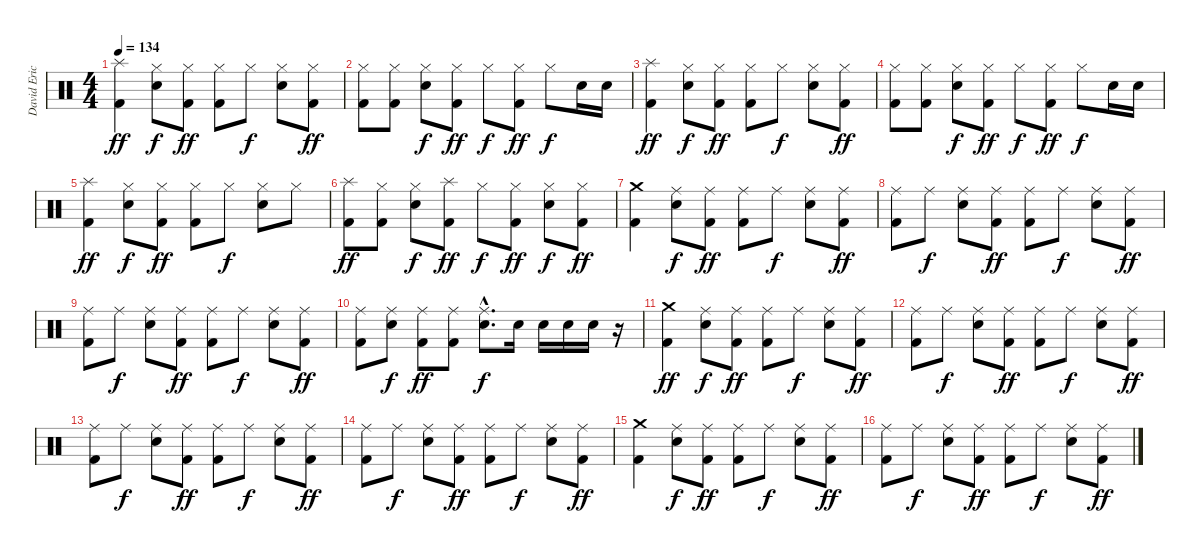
\track ("David Eric Grohl" "David Eric") {instrument percussion}
\staff {score}
\articulation defaults
\ts (4 4)
\tempo 134
\clef neutral
\ks c
("Splash (hit)" "Kick (hit) 2").4{dy ff} ("Hi-Hat (closed)" "Electric Snare (hit)").8{dy f} ("Hi-Hat (closed)" "Kick (hit) 2").8{dy ff} ("Hi-Hat (closed)" "Kick (hit) 2").8 "Hi-Hat (closed)".8{dy f} ("Hi-Hat (closed)" "Electric Snare (hit)").8 ("Hi-Hat (closed)" "Kick (hit) 2").8{dy ff} |
("Hi-Hat (closed)" "Kick (hit) 2").8 ("Hi-Hat (closed)" "Kick (hit) 2").8 ("Hi-Hat (closed)" "Electric Snare (hit)").8{dy f} ("Hi-Hat (closed)" "Kick (hit) 2").8{dy ff} "Hi-Hat (closed)".8{dy f} ("Hi-Hat (closed)" "Kick (hit) 2").8{dy ff} "Hi-Hat (closed)".8{dy f} "Electric Snare (hit)".16 "Electric Snare (hit)".16 |
("Splash (hit)" "Kick (hit) 2").4{dy ff} ("Hi-Hat (closed)" "Electric Snare (hit)").8{dy f} ("Hi-Hat (closed)" "Kick (hit) 2").8{dy ff} ("Hi-Hat (closed)" "Kick (hit) 2").8 "Hi-Hat (closed)".8{dy f} ("Hi-Hat (closed)" "Electric Snare (hit)").8 ("Hi-Hat (closed)" "Kick (hit) 2").8{dy ff} |
("Hi-Hat (closed)" "Kick (hit) 2").8 ("Hi-Hat (closed)" "Kick (hit) 2").8 ("Hi-Hat (closed)" "Electric Snare (hit)").8{dy f} ("Hi-Hat (closed)" "Kick (hit) 2").8{dy ff} "Hi-Hat (closed)".8{dy f} ("Hi-Hat (closed)" "Kick (hit) 2").8{dy ff} "Hi-Hat (closed)".8{dy f} "Electric Snare (hit)".16 "Electric Snare (hit)".16 |
("Splash (hit)" "Kick (hit) 2").4{dy ff} ("Hi-Hat (closed)" "Electric Snare (hit)").8{dy f} ("Hi-Hat (closed)" "Kick (hit) 2").8{dy ff} ("Hi-Hat (closed)" "Kick (hit) 2").8 "Hi-Hat (closed)".8{dy f} ("Hi-Hat (closed)" "Electric Snare (hit)").8 "Hi-Hat (closed)".8 |
("Splash (hit)" "Kick (hit) 2").8{dy ff} ("Hi-Hat (closed)" "Kick (hit) 2").8 ("Hi-Hat (closed)" "Electric Snare (hit)").8{dy f} ("Splash (hit)" "Kick (hit) 2").8{dy ff} "Hi-Hat (closed)".8{dy f} ("Hi-Hat (closed)" "Kick (hit) 2").8{dy ff} ("Hi-Hat (closed)" "Electric Snare (hit)").8{dy f} ("Hi-Hat (closed)" "Kick (hit) 2").8{dy ff} |
("Crash medium (hit)" "Kick (hit) 2").4 ("Ride (middle)" "Electric Snare (hit)").8{dy f} ("Ride (middle)" "Kick (hit) 2").8{dy ff} ("Ride (middle)" "Kick (hit) 2").8 "Ride (middle)".8{dy f} ("Ride (middle)" "Electric Snare (hit)").8 ("Ride (middle)" "Kick (hit) 2").8{dy ff} |
("Ride (middle)" "Kick (hit) 2").8 "Ride (middle)".8{dy f} ("Ride (middle)" "Electric Snare (hit)").8 ("Ride (middle)" "Kick (hit) 2").8{dy ff} ("Ride (middle)" "Kick (hit) 2").8 "Ride (middle)".8{dy f} ("Ride (middle)" "Electric Snare (hit)").8 ("Ride (middle)" "Kick (hit) 2").8{dy ff} |
("Ride (middle)" "Kick (hit) 2").8 "Ride (middle)".8{dy f} ("Ride (middle)" "Electric Snare (hit)").8 ("Ride (middle)" "Kick (hit) 2").8{dy ff} ("Ride (middle)" "Kick (hit) 2").8 "Ride (middle)".8{dy f} ("Ride (middle)" "Electric Snare (hit)").8 ("Ride (middle)" "Kick (hit) 2").8{dy ff} |
("Ride (middle)" "Kick (hit) 2").8 ("Ride (middle)" "Electric Snare (hit)").8{dy f} ("Ride (middle)" "Kick (hit) 2").8{dy ff} ("Ride (middle)" "Kick (hit) 2").8 ("Ride (middle)"{hac} "Electric Snare (hit)"{hac}).8{d dy f} "Electric Snare (hit)".16 "Electric Snare (hit)".16 "Electric Snare (hit)".16 "Electric Snare (hit)".16 r.16 |
("Crash medium (hit)" "Kick (hit) 2").4{dy ff} ("Ride (middle)" "Electric Snare (hit)").8{dy f} ("Ride (middle)" "Kick (hit) 2").8{dy ff} ("Ride (middle)" "Kick (hit) 2").8 "Ride (middle)".8{dy f} ("Ride (middle)" "Electric Snare (hit)").8 ("Ride (middle)" "Kick (hit) 2").8{dy ff} |
("Ride (middle)" "Kick (hit) 2").8 "Ride (middle)".8{dy f} ("Ride (middle)" "Electric Snare (hit)").8 ("Ride (middle)" "Kick (hit) 2").8{dy ff} ("Ride (middle)" "Kick (hit) 2").8 "Ride (middle)".8{dy f} ("Ride (middle)" "Electric Snare (hit)").8 ("Ride (middle)" "Kick (hit) 2").8{dy ff} |
("Ride (middle)" "Kick (hit) 2").8 "Ride (middle)".8{dy f} ("Ride (middle)" "Electric Snare (hit)").8 ("Ride (middle)" "Kick (hit) 2").8{dy ff} ("Ride (middle)" "Kick (hit) 2").8 "Ride (middle)".8{dy f} ("Ride (middle)" "Electric Snare (hit)").8 ("Ride (middle)" "Kick (hit) 2").8{dy ff} |
("Ride (middle)" "Kick (hit) 2").8 "Ride (middle)".8{dy f} ("Ride (middle)" "Electric Snare (hit)").8 ("Ride (middle)" "Kick (hit) 2").8{dy ff} ("Ride (middle)" "Kick (hit) 2").8 "Ride (middle)".8{dy f} ("Ride (middle)" "Electric Snare (hit)").8 ("Ride (middle)" "Kick (hit) 2").8{dy ff} |
("Crash medium (hit)" "Kick (hit) 2").4 ("Ride (middle)" "Electric Snare (hit)").8{dy f} ("Ride (middle)" "Kick (hit) 2").8{dy ff} ("Ride (middle)" "Kick (hit) 2").8 "Ride (middle)".8{dy f} ("Ride (middle)" "Electric Snare (hit)").8 ("Ride (middle)" "Kick (hit) 2").8{dy ff} |
("Ride (middle)" "Kick (hit) 2").8 "Ride (middle)".8{dy f} ("Ride (middle)" "Electric Snare (hit)").8 ("Ride (middle)" "Kick (hit) 2").8{dy ff} ("Ride (middle)" "Kick (hit) 2").8 "Ride (middle)".8{dy f} ("Ride (middle)" "Electric Snare (hit)").8 ("Ride (middle)" "Kick (hit) 2").8{dy ff}
